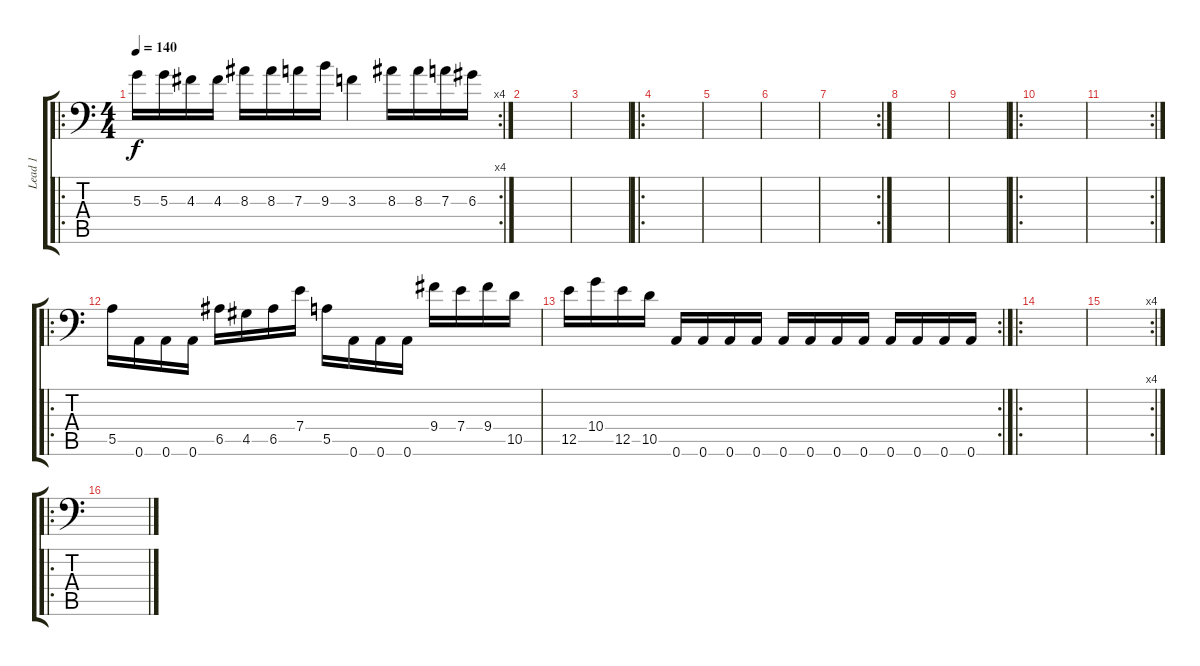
\track ("Lead 1" "Lead 1") {instrument distortionguitar}
\staff {score tabs}
\tuning (B3 Gb3 D3 A2 E2 A1) {hide}
\ro
\rc 4
\ts (4 4)
\tempo 140
\clef f4
\ks c
5.3.16{dy f} 5.3.16 4.3.16 4.3.16 8.3.16 8.3.16 7.3.16 9.3.16 3.3.4 8.3.16 8.3.16 7.3.16 6.3.16 |
|
|
\ro
|
|
|
\rc 2
|
|
|
\ro
|
\rc 2
|
\ro
5.5.16 0.6.16 0.6.16 0.6.16 6.5.16 4.5.16 6.5.16 7.4.16 5.5.16 0.6.16 0.6.16 0.6.16 9.4.16 7.4.16 9.4.16 10.5.16 |
\rc 2
12.5.16 10.4.16 12.5.16 10.5.16 0.6.16 0.6.16 0.6.16 0.6.16 0.6.16 0.6.16 0.6.16 0.6.16 0.6.16 0.6.16 0.6.16 0.6.16 |
\ro
|
\rc 4
|
\ro
